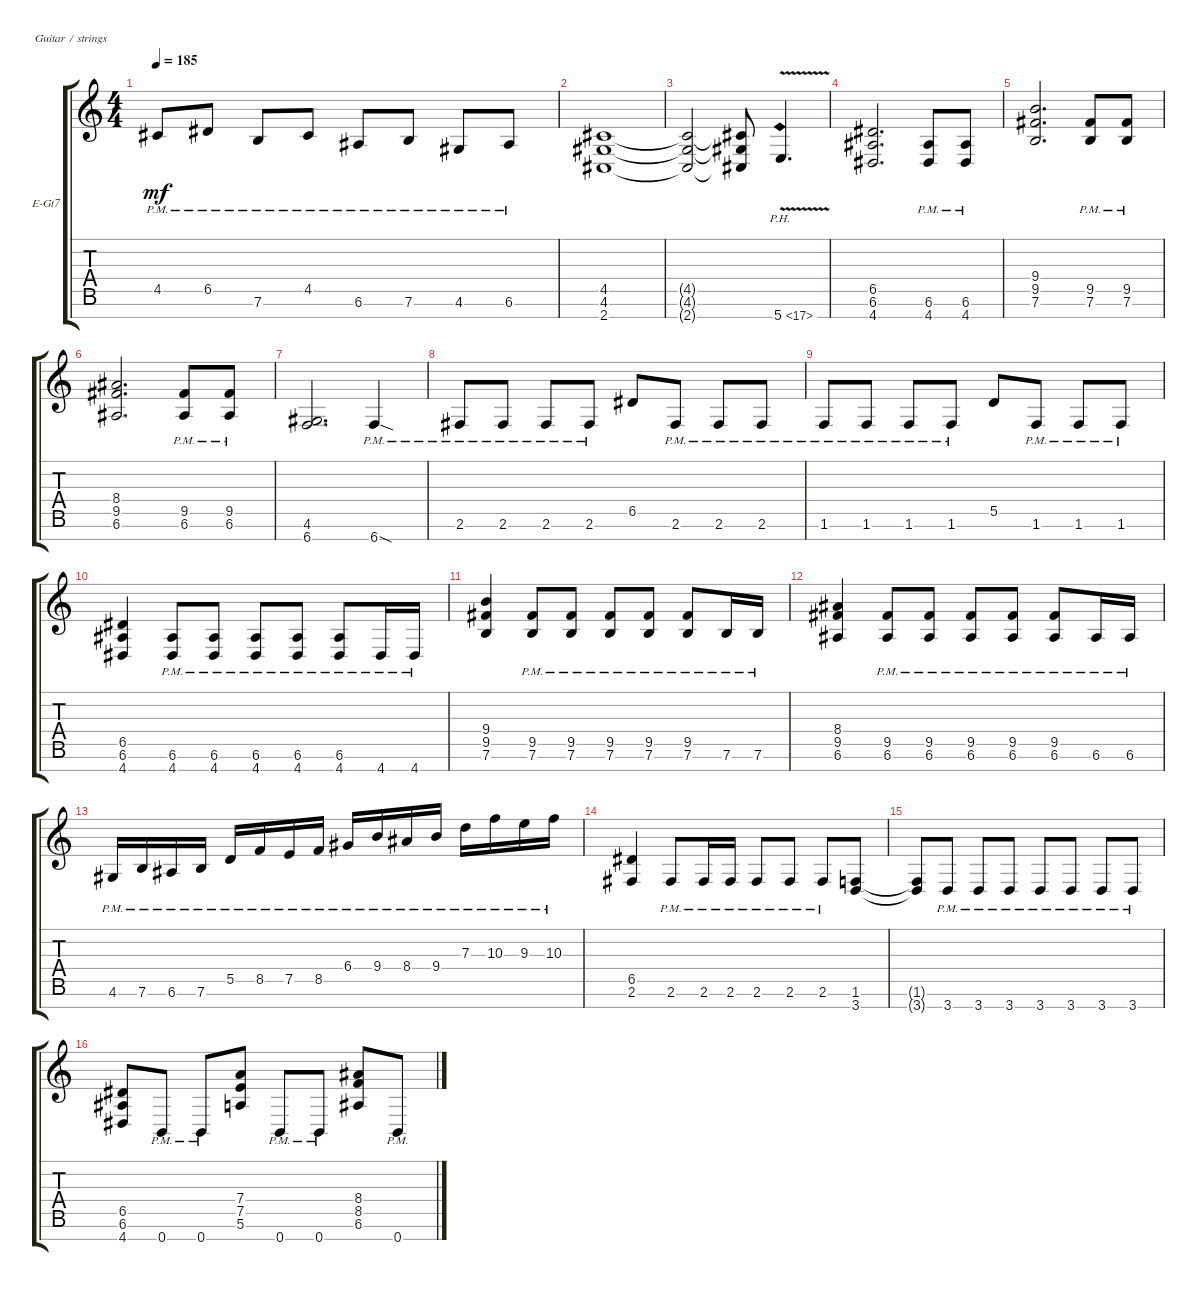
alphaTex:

\defaultSystemsLayout 4
\bracketExtendMode groupsimilarinstruments
\firstSystemTrackNameOrientation horizontal
\otherSystemsTrackNameOrientation horizontal
\track ("Rhythm Guitar" "E-Gt7") {instrument overdrivenguitar}
\staff {score tabs}
\tuning (E4 B3 G3 D3 A2 E2 B1)
\ts (4 4)
\tempo 185
\clef g2
\ks c
4.5{pm}.8{dy mf} 6.5{pm}.8 7.6{pm}.8 4.5{pm}.8 6.6{pm}.8 7.6{pm}.8 4.6{pm}.8 6.6{pm}.8 |
(2.7 4.6 4.5).1 |
(4.5{t} 4.6{t} 2.7{t}).2 (2.7{t} 4.6{t} 4.5{t}).8 5.7{ph 12 v}.4{d} |
(4.7 6.6 6.5).2{d} (6.6{pm} 4.7{pm}).8 (6.6{pm} 4.7{pm}).8 |
(7.6 9.5 9.4).2{d} (7.6{pm} 9.5{pm}).8 (7.6{pm} 9.5{pm}).8 |
(6.6 9.5 8.4).2{d} (6.6{pm} 9.5{pm}).8 (6.6{pm} 9.5{pm}).8 |
(4.6 6.7).2{d} 6.7{sod pm}.4 |
2.6{pm}.8 2.6{pm}.8 2.6{pm}.8 2.6{pm}.8 6.5.8 2.6{pm}.8 2.6{pm}.8 2.6{pm}.8 |
1.6{pm}.8 1.6{pm}.8 1.6{pm}.8 1.6{pm}.8 5.5.8 1.6{pm}.8 1.6{pm}.8 1.6{pm}.8 |
(4.7 6.6 6.5).4 (4.7{pm} 6.6{pm}).8 (4.7{pm} 6.6{pm}).8 (4.7{pm} 6.6{pm}).8 (4.7{pm} 6.6{pm}).8 (4.7{pm} 6.6{pm}).8 4.7{pm}.16 4.7{pm}.16 |
(7.6 9.5 9.4).4 (7.6{pm} 9.5{pm}).8 (7.6{pm} 9.5{pm}).8 (7.6{pm} 9.5{pm}).8 (7.6{pm} 9.5{pm}).8 (7.6{pm} 9.5{pm}).8 7.6{pm}.16 7.6{pm}.16 |
(6.6 9.5 8.4).4 (6.6{pm} 9.5{pm}).8 (6.6{pm} 9.5{pm}).8 (6.6{pm} 9.5{pm}).8 (6.6{pm} 9.5{pm}).8 (6.6{pm} 9.5{pm}).8 6.6{pm}.16 6.6{pm}.16 |
4.6{pm}.16 7.6{pm}.16 6.6{pm}.16 7.6{pm}.16 5.5{pm}.16 8.5{pm}.16 7.5{pm}.16 8.5{pm}.16 6.4{pm}.16 9.4{pm}.16 8.4{pm}.16 9.4{pm}.16 7.3{pm}.16 10.3{pm}.16 9.3{pm}.16 10.3{pm}.16 |
(2.6 6.5).4 2.6{pm}.8 2.6{pm}.16 2.6{pm}.16 2.6{pm}.8 2.6{pm}.8 2.6{pm}.8 (1.6 3.7).8 |
(3.7{t} 1.6{t}).8 3.7{pm}.8 3.7{pm}.8 3.7{pm}.8 3.7{pm}.8 3.7{pm}.8 3.7{pm}.8 3.7{pm}.8 |
(4.7 6.6 6.5).8 0.7{pm}.8 0.7{pm}.8 (5.6 7.5 7.4).8 0.7{pm}.8 0.7{pm}.8 (6.6 8.5 8.4).8 0.7{pm}.8
